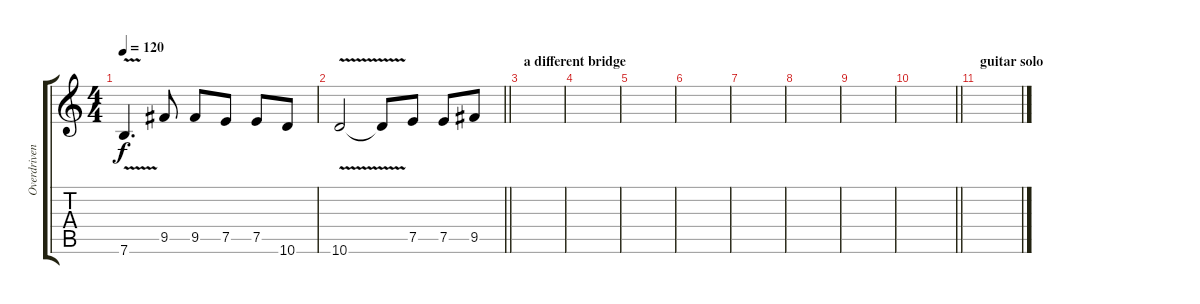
\track ("Overdriven Guitar" "Overdriven") {instrument overdrivenguitar}
\staff {score tabs}
\tuning (E4 B3 G3 D3 A2 E2) {hide}
\ts (4 4)
\tempo 120
\clef g2
\ks c
7.6{v}.4{d dy f} 9.5.8 9.5.8 7.5.8 7.5.8 10.6.8 |
\barLineRight lightlight
10.6{v}.2 10.6{t}.8 7.5.8 7.5.8 9.5.8 |
\section ("" "a different bridge")
|
|
|
|
|
|
|
\barLineRight lightlight
|
\section ("" "guitar solo")
